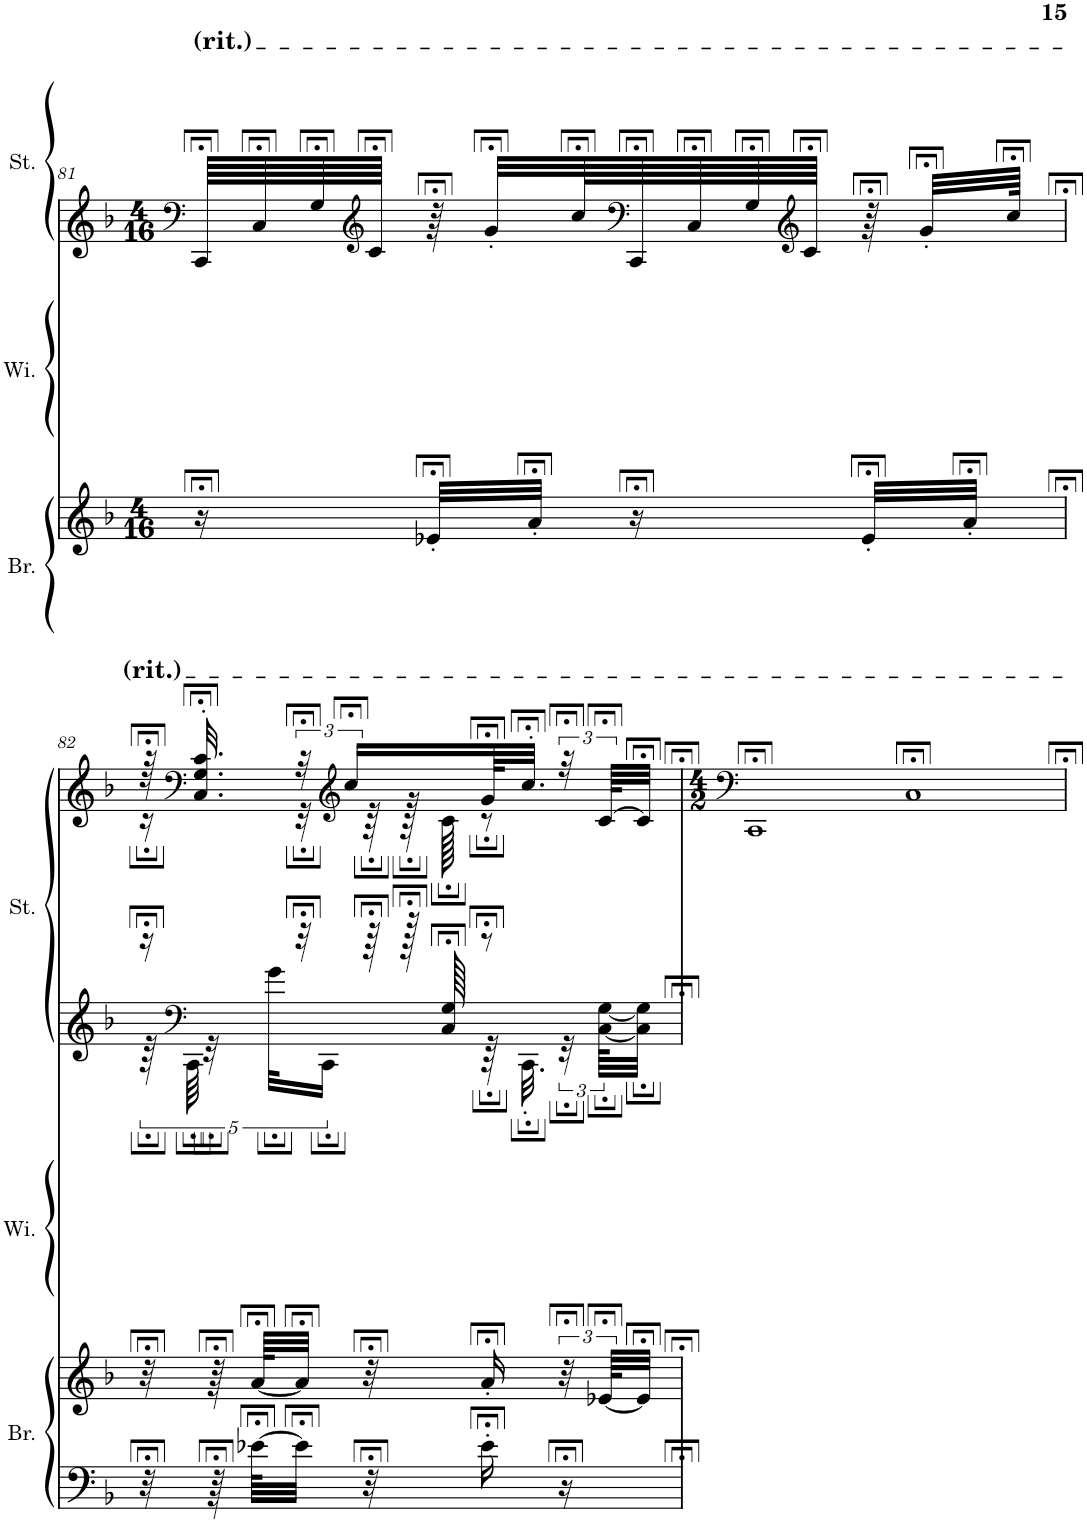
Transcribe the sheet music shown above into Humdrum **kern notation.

**kern	**kern	**kern	**kern	**kern	**kern
*part3	*part3	*part2	*part2	*part1	*part1
*staff6	*staff5	*staff4	*staff3	*staff2	*staff1
*I"Brass	*	*I"Winds	*	*I"Strings	*
*I'Br.	*	*I'Wi.	*	*I'St.	*
!!LO:PB:g=z
*clefF4	*clefG2	*clefF4	*clefG2	*clefF4	*clefG2
*k[b-]	*k[b-]	*k[b-]	*k[b-]	*k[b-]	*k[b-]
*M4/16	*M4/16	*M4/16	*M4/16	*M4/16	*M4/16
=81	=81	=81	=81	=81	=81
4r;<	16r;<	4r;<	4r;<	64CC;</LLLL	4r;<
.	.	.	.	64C;</	.
.	.	.	.	64G;</	.
*	*	*	*	*clefG2	*
.	.	.	.	64c;</JJJJ	.
.	32e-X;<'/LLL	.	.	64r;<	.
.	.	.	.	32g;<'/LLL	.
.	32a;<'/JJJ	.	.	.	.
.	.	.	.	64cc;</L	.
*	*	*	*	*clefF4	*
.	16r;<	.	.	64CC;</	.
.	.	.	.	64C;</	.
.	.	.	.	64G;</	.
*	*	*	*	*clefG2	*
.	.	.	.	64c;</JJJJ	.
.	32e-;<'/LLL	.	.	64r;<	.
.	.	.	.	32g;<'/LLL	.
.	32a;<'/JJJ	.	.	.	.
.	.	.	.	64cc;</JJJk	.
!!LO:LB:g=z
=82	=82	=82	=82	=82	=82
*	*	*	*	*^	*^
32r;<	32r;<	4r;<	4r;<	16r;<	80r;	64r;<	16r;
*	*	*	*	*clefF4	*	*	*
.	.	.	.	.	80CC;\	.	.
*	*	*	*	*	*	*clefF4	*
.	.	.	.	.	.	32.C/;<' 32.G/;<' 32.c/;<'	.
.	.	.	.	.	40r;	.	.
64r;<	64r;<	.	.	.	.	.	.
[64e-X;<\KLLL	[64a;</KLLL	.	.	.	.	.	.
.	.	.	.	.	40g;\KLL	.	.
32e-;<\JJJ]	32a;</JJJ]	.	.	32r;<	.	48r;<	32r;
.	.	.	.	.	20CC;\JJ	.	.
*	*	*	*	*	*	*clefG2	*
.	.	.	.	.	.	24cc;</LL	.
32r;<	32r;<	.	.	64r;<	.	.	64r;
.	.	.	.	128r;<	.	.	128r;
.	.	.	.	128C/;< 128G/;<	.	.	128c;\
16e-;<'\	16a;<'/	.	.	8r;<	64r;	64g;</KL	8r;
.	.	.	.	.	32.CC;'\	32.cc;<'/JJJ	.
16r;<	48r;<	.	.	.	48r;	48r;<	.
.	[96e-X;</KLLL	.	.	.	[96C\; [96G\;KLLL	[96c;</KLLL	.
.	32e-;</JJJ]	.	.	.	32C\]; 32G\];JJJ	32c;</JJJ]	.
*	*	*	*	*v	*v	*	*
*	*	*	*	*	*v	*v
=83	=83	=83	=83	=83	=83
*	*	*	*	*	*clefF4
*M4/2	*M4/2	*M4/2	*M4/2	*M4/2	*M4/2
0r;<	0r;<	0r;<	0r;<	0r;<	1CC;<
.	.	.	.	.	1C;<
=	=	=	=	=	=
*-	*-	*-	*-	*-	*-
